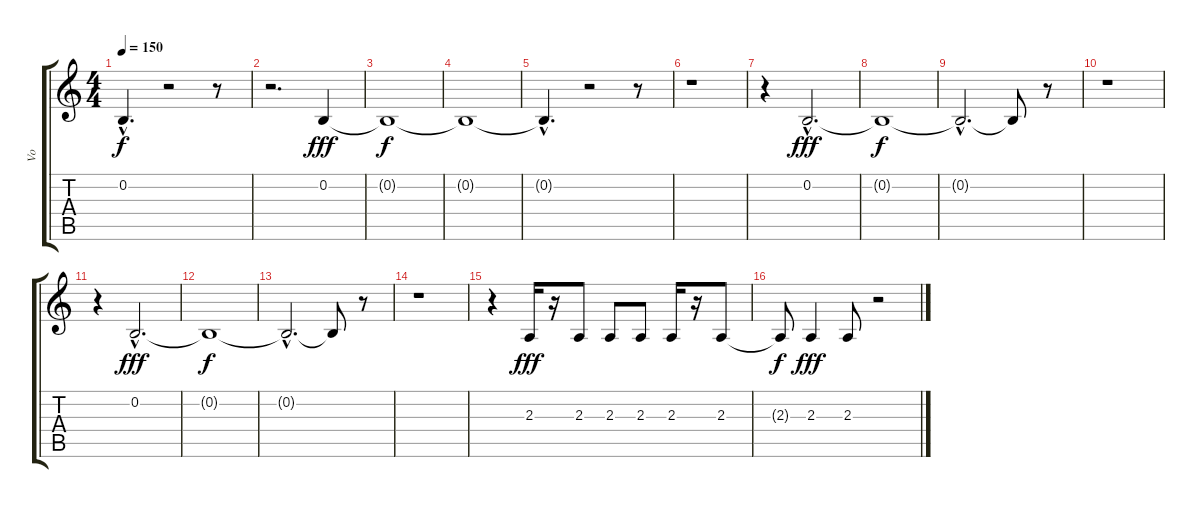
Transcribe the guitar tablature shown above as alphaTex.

\track ("Vo" "Vo") {instrument oboe}
\staff {score tabs}
\tuning (E4 B3 G3 D3 A2 E2) {hide}
\ts (4 4)
\tempo 150
\clef g2
\ks c
0.2{hac t}.4{d dy f} r.2 r.8 |
r.2{d} 0.2.4{dy fff} |
0.2{t}.1{dy f} |
0.2{t}.1 |
0.2{hac t}.4{d} r.2 r.8 |
r.1 |
r.4 0.2{hac}.2{d dy fff} |
0.2{t}.1{dy f} |
0.2{hac t}.2{d} 0.2{t}.8 r.8 |
r.1 |
r.4 0.2{hac}.2{d dy fff} |
0.2{t}.1{dy f} |
0.2{hac t}.2{d} 0.2{t}.8 r.8 |
r.1 |
r.4 2.3.16{dy fff} r.16 2.3.8 2.3.8 2.3.8 2.3.16 r.16 2.3.8 |
2.3{t}.8{dy f} 2.3.4{dy fff} 2.3.8 r.2
